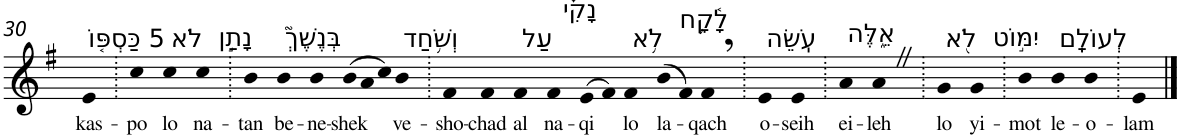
**kern	**text
*part1	*part1
*staff1	*staff1
*I"Piano	*
*I'Pno	*
!!LO:PB:g=z
*clefG2	*
*k[f#]	*
*G:	*
=30	=30
!LO:TX:a:t=5 כַּסְפּ֤וֹ	!
!	!LO:LY:b
4e	kas-
=31.	=31.
!	!LO:LY:b
4cc	-po
!LO:TX:a:t=לֹא	!
!	!LO:LY:b
4cc	lo
!LO:TX:a:t=נָתַ֣ן	!
!	!LO:LY:b
4cc	na-
=32.	=32.
!	!LO:LY:b
4b	-tan
!LO:TX:a:t=בְּנֶשֶׁךְ֮	!
!	!LO:LY:b
4b	be-
!	!LO:LY:b
4b	-ne-
*Xtuplet	*
!	!LO:LY:b
(>12b	-shek
12a	.
12cc)	.
!LO:TX:a:t=וְשֹׁ֥חַד	!
!	!LO:LY:b
4b	ve-
=33.	=33.
!	!LO:LY:b
4f#	-sho-
!	!LO:LY:b
4f#	-chad
!LO:TX:a:t=עַל	!
!	!LO:LY:b
4f#	al
!LO:TX:a:t=נָקִ֗י	!
!	!LO:LY:b
4f#	na-
!	!LO:LY:b
(>8e	-qi
8f#)	.
!LO:TX:a:t=לֹ֥א	!
!	!LO:LY:b
4f#	lo
!LO:TX:a:t=לָ֫קָ֥ח	!
!	!LO:LY:b
(>8b	la-
8f#)	.
!	!LO:LY:b
4f#,	-qach
=34.	=34.
!LO:TX:a:t=עֹֽשֵׂה	!
!	!LO:LY:b
4e	o-
!	!LO:LY:b
4e	-seih
=35.	=35.
!LO:TX:a:t=אֵ֑לֶּה	!
!	!LO:LY:b
4a	ei-
!	!LO:LY:b
4aZ	-leh
=36.	=36.
!LO:TX:a:t=לֹ֖א	!
!	!LO:LY:b
4g	lo
!LO:TX:a:t=יִמּ֣וֹט	!
!	!LO:LY:b
4g	yi-
=37.	=37.
!	!LO:LY:b
4b	-mot
!LO:TX:a:t=לְעוֹלָֽם	!
!	!LO:LY:b
4b	le-
!	!LO:LY:b
4b	-o-
=38.	=38.
!	!LO:LY:b
4e	-lam
==	==
*-	*-
